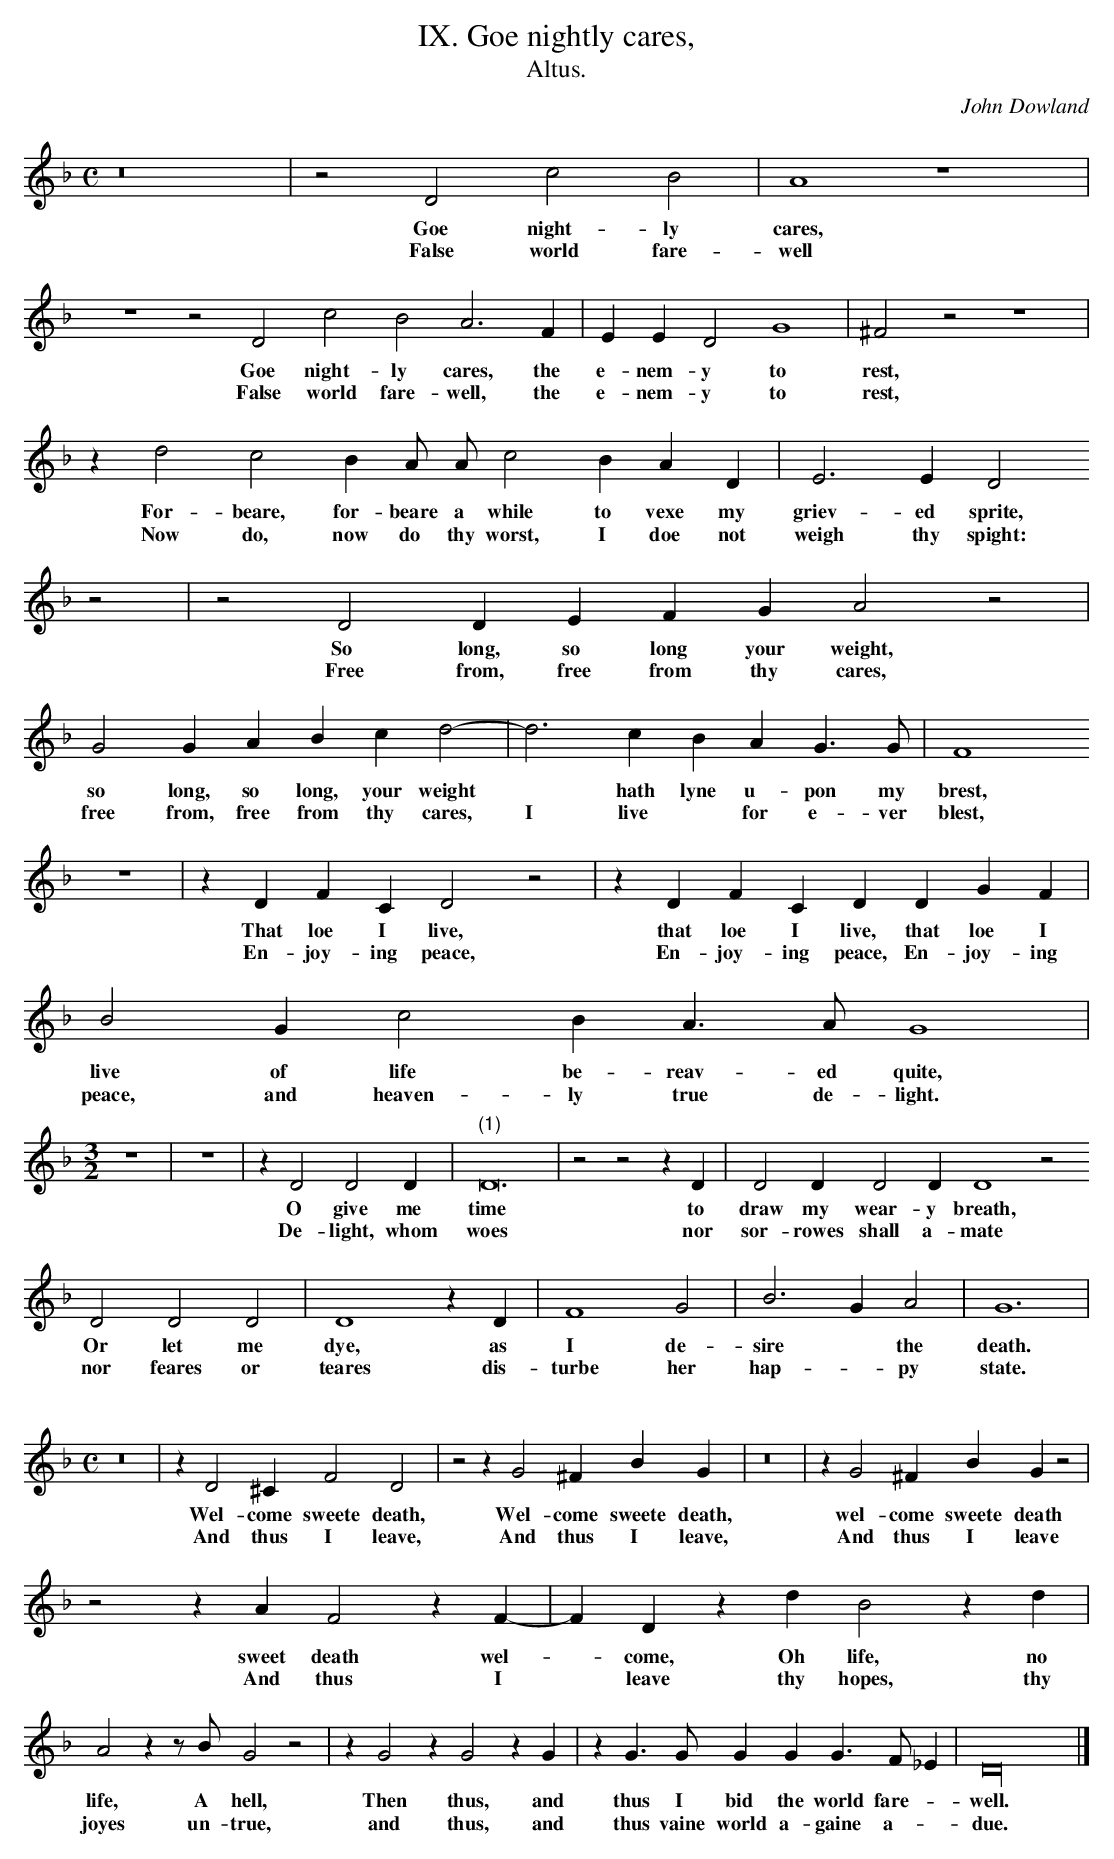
X:1
T:IX. Goe nightly cares,
T:Altus.
C: John Dowland
L:1/4
M:C
K:G dor
z8 | z2 D2 c2 B2  | A4 z4 |
w:Goe night- ly cares,
w:False world fare- well
z4 z2 D2 c2 B2 A3 F | E E D2 G4 | ^F2 z2 z4 |
w:Goe night- ly cares, the e- nem- y to rest,
w:False world fare- well, the e- nem- y to rest,
z d2 c2 B A/ A/ c2 B A D | E3 E D2
w:For- beare, for- beare a while to vexe my griev- ed sprite,
w:Now do, now do thy worst, I doe not weigh thy spight:
z2 | z2 D2 D E F G A2 z2 | G2 G A B c d2 - | d3 c B A G > G | F4
w:So long, so long your weight, so long, so long, your weight * hath lyne u- pon my brest,
w:Free from, free from thy cares, free from, free from thy cares, I live * for  e- ver blest,
z4 | z D F C D2 z2 | z D F C D D G F | B2 G c2 B A > A G4 |
w:That loe I live, that loe I live, that loe I live of life be- reav- ed quite,
w:En- joy- ing peace,  En- joy- ing peace, En- joy- ing peace, and heaven- ly true de- light.
M:3/2
L:1/4
z6 | z6 | z D2 D2 D | "(1)"D12 | z2 z2 z D | D2 D D2 D D4 z2
w:O give me time to draw my wear- y breath,
w:De- light, whom woes nor sor- rowes shall a- mate
D2 D2 D2 | D4 z D | F4 G2 | B3 G A2 | G6 |
w:Or let me dye, as I de- sire * the death.
w:nor feares or teares dis- turbe her hap- * py state.
M:C
L:1/4
z8 | z D2 ^C F2 D2 | z2 z G2 ^F B G | z8 | z G2 ^F B G z2 |
w:Wel- come sweete death, Wel- come sweete death, wel- come sweete death
w:And thus I leave, And thus I leave, And thus I leave
z2 z A F2 z F  - | F D z d B2 z d | A2 z z/ B/ G2 z2 | z G2 z G2 z G | z G > G G G G > F _E | D16 |]
w:sweet death wel- * come, Oh life, no life, A hell, Then thus, and thus I bid the world fare- * well.
w: And thus I * leave  thy hopes, thy joyes un- true, and thus, and thus vaine world a- gaine a- * due.
